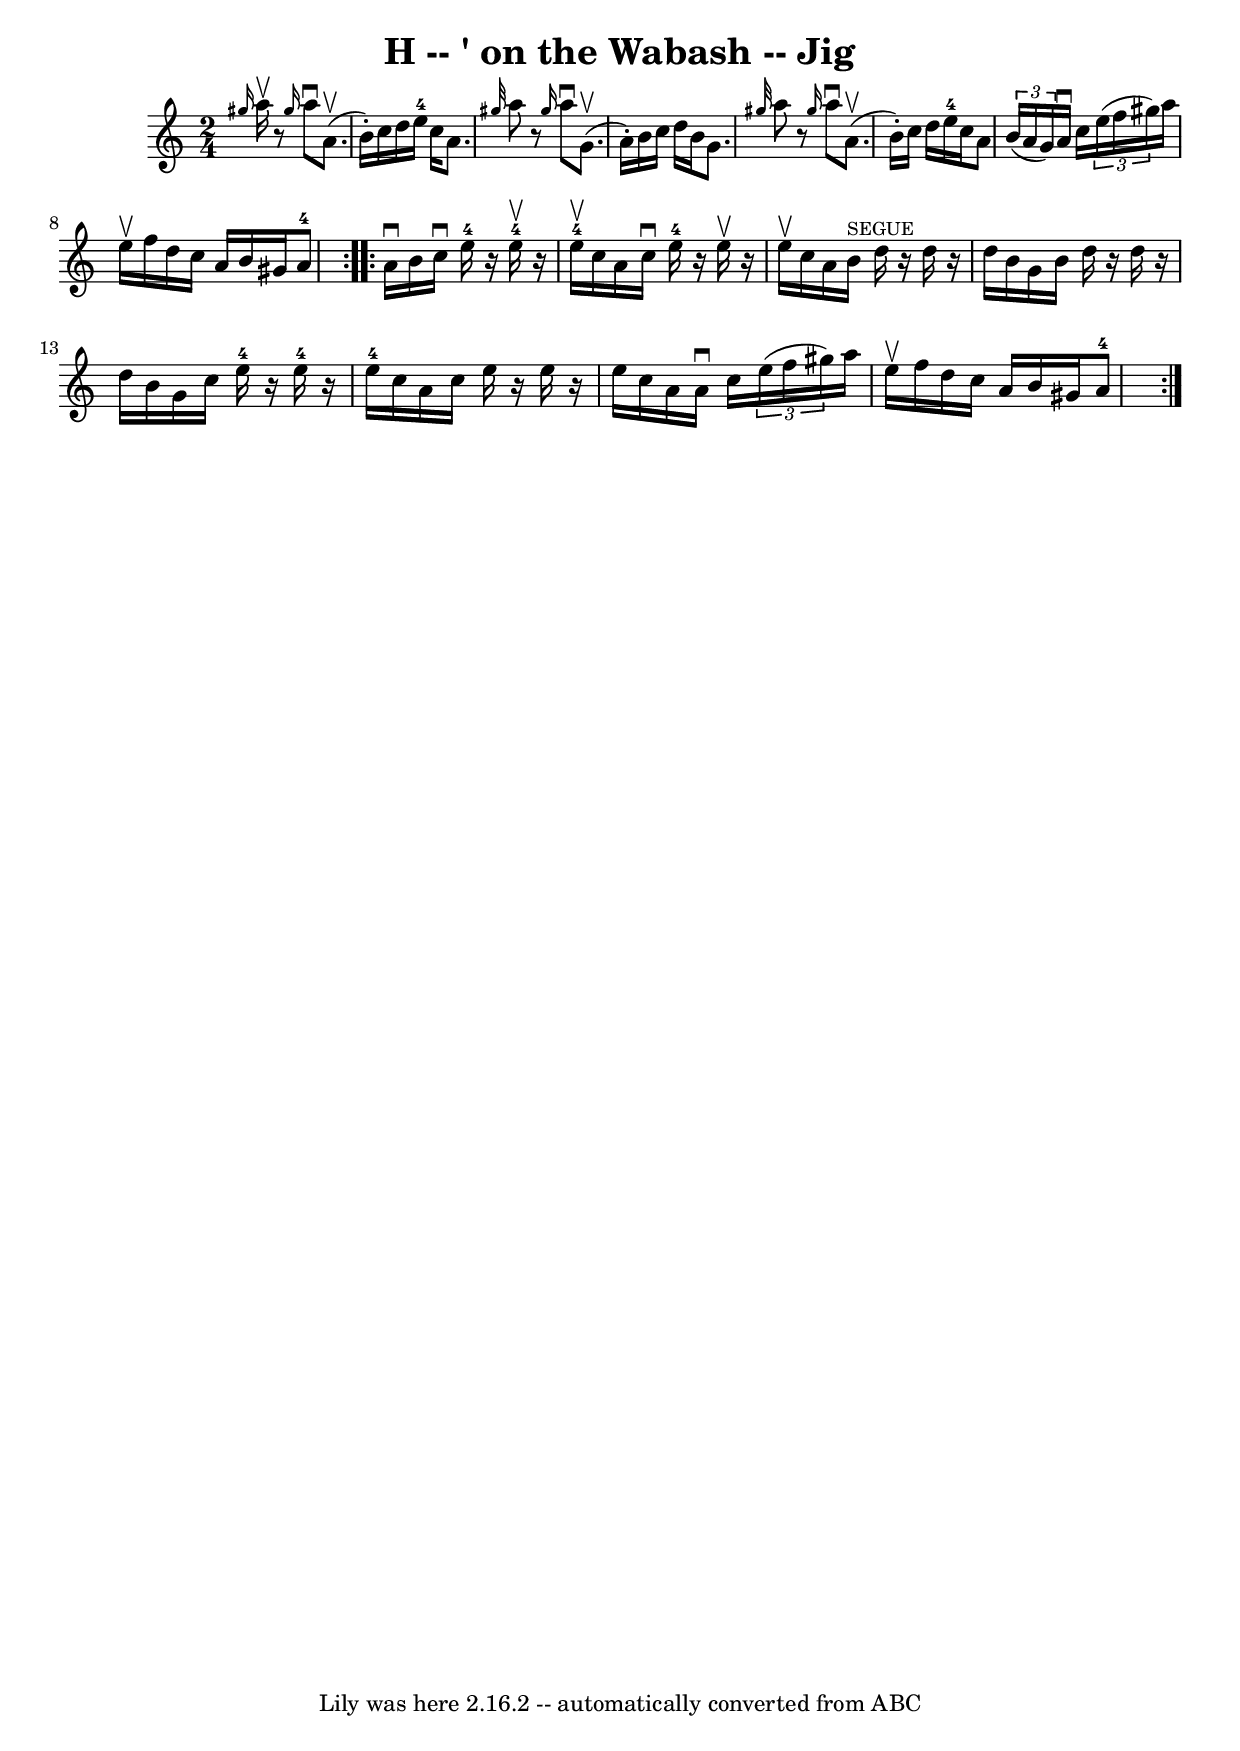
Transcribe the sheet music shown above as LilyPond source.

\version "2.16.2"
\include "Mammoth.ily"
\header {
  %% book = "Ryan's Mammoth Collection"
  crossRefNumber = "1"
  footnotes = "\\\\114 638"
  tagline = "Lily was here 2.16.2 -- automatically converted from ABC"
  title = "H -- ' on the Wabash -- Jig"

}
voicedefault =  {



  \repeat volta 2 {

    \time 2/4 
    \key a \minor
    \grace { gis''16  
	   } a''16^\upbow |
    
    r8 \grace { gis''16  
	      } a''8^\downbow a'8.^\upbow(b'16-.)    |
    c''16 d''16 e''16-4 c''16 a'8.  \grace { gis''32  
					   } 
    a''8    |
    r8 \grace { gis''16  
	      } a''8^\downbow g'8.^\upbow(a'16-.)   |
    b'16 c''16 d''16 b'16 g'8.  
    \grace { gis''32  
	   } a''8    |
    r8 \grace { gis''16  
	      } a''8^\downbow a'8.^\upbow(b'16-.)   |
    c''16 d''16 e''16-4 c''16 a'8    \times 2/3 { b'16 (a'16 g'16) 
			       }   |
    
    a'16^\downbow c''16    \times 2/3 { e''16 (f''16 gis''16) 
				      }   
    a''16 e''16^\upbow f''16 d''16    |
    c''16 a'16 b'16    
    gis'16 a'8-4 
  }     
  \repeat volta 2 {
    a'16^\downbow b'16  |
    
    c''16^\downbow e''16-4   r16 e''16-4^\upbow   r16 e''16-4^\upbow c''16 a'16    |
    c''16^\downbow e''16-4   r16 
    e''16^\upbow   r16 e''16^\upbow c''16 a'16    |
    b'16^\segue d''16    r16 d''16    r16 d''16 b'16 g'16    |
    b'16   
    d''16    r16 d''16    r16 d''16 b'16 g'16    |
    c''16 e''16-4   r16 e''16-4   r16 e''16-4 c''16 a'16    |
    c''16  
    e''16    r16 e''16    r16 e''16 c''16 a'16    |
    a'16^\downbow c''16    \times 2/3 { e''16 (f''16 gis''16) 
				  } a''16    
    e''16^\upbow f''16 d''16    |
    c''16 a'16 b'16 gis'16    
    a'8-4   
  }   

}

\score{
  <<

    \context Staff="default"
    {
      \voicedefault 
      
    }

  >>
  \layout {
    
  }
  \midi {
  }

}
